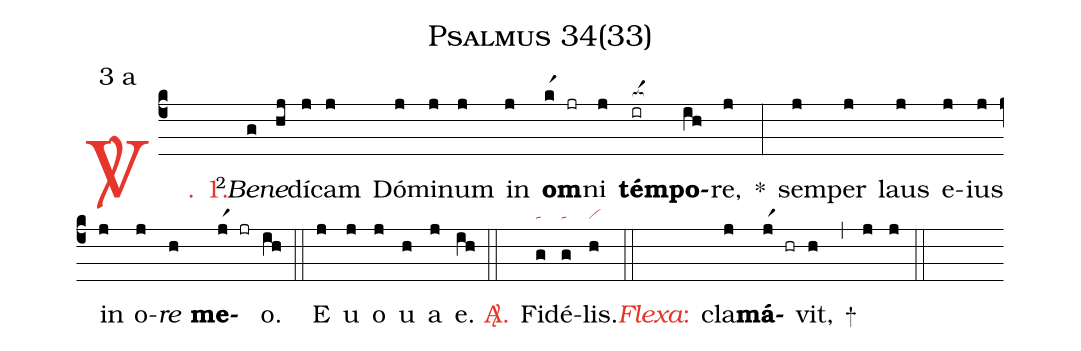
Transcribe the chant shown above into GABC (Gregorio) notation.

name: Psalmus 34(33);
mode: 3;
mode-differentia: a;
nabc-lines: 1;
%%
(c4)

<c><sp>V/</sp>. 1.</c>() <v>\VSup{2}</v><i>Be</i>(g)<i>ne</i>(hj)dí(j)cam(j) Dó(j)mi(j)num(j) in(j) <b>om</b>(kr1 jr)ni(j) <nlba><b>tém</b>(ir[ocba:1{])<b>po</b></nlba>(ih[ocba:0}])re,(j) *(:) sem(j)per(j) laus(j) e(j)ius(j) in(j) o(j)<i>re</i>(h) <b>me</b>(jr1 jr)o.(ih) (::)

<eu>E(j) u(j) o(j) u(h) a(j) e.</eu>(ih) (::)

<nlba><c><sp>A/</sp>.</c>() Fi</nlba>(g|ta)dé(g|ta)lis.(h|vi) (::)

<nlba><c><i>Flexa</i>:</c>() cla</nlba>(j)<b>má</b>(jr1 hr)vit,(h) +(,) (j) (j) (::)
